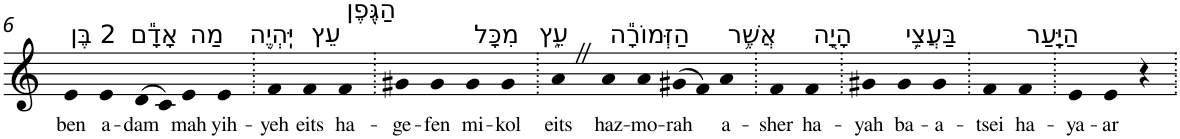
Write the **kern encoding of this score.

**kern	**text
*part1	*part1
*staff1	*staff1
*I"Piano	*
*I'Pno	*
!!LO:PB:g=z
*clefG2	*
*k[]	*
=6	=6
!LO:TX:a:t=2 בֶּן	!
!	!LO:LY:b
4e	ben
!LO:TX:a:t=אָדָ֕ם	!
!	!LO:LY:b
4e	a-
!	!LO:LY:b
(>8d	-dam
8c)	.
!LO:TX:a:t=מַה	!
!	!LO:LY:b
4e	mah
!LO:TX:a:t=יִּֽהְיֶ֥ה	!
!	!LO:LY:b
4e	yih-
=7.	=7.
!	!LO:LY:b
4f	-yeh
!LO:TX:a:t=עֵץ	!
!	!LO:LY:b
4f	eits
!LO:TX:a:t=הַגֶּ֖פֶן	!
!	!LO:LY:b
4f	ha-
=8.	=8.
!	!LO:LY:b
4g#X	-ge-
!	!LO:LY:b
4g#	-fen
!LO:TX:a:t=מִכָּל	!
!	!LO:LY:b
4g#	mi-
!	!LO:LY:b
4g#	-kol
=9.	=9.
!LO:TX:a:t=עֵ֑ץ	!
!	!LO:LY:b
4aZ	eits
!LO:TX:a:t=הַזְּמוֹרָ֕ה	!
!	!LO:LY:b
4a	haz-
!	!LO:LY:b
4a	-mo-
!	!LO:LY:b
(>8g#X	-rah
8f)	.
!LO:TX:a:t=אֲשֶׁ֥ר	!
!	!LO:LY:b
4a	a-
=10.	=10.
!	!LO:LY:b
4f	-sher
!LO:TX:a:t=הָיָ֖ה	!
!	!LO:LY:b
4f	ha-
=11.	=11.
!	!LO:LY:b
4g#X	-yah
!LO:TX:a:t=בַּעֲצֵ֥י	!
!	!LO:LY:b
4g#	ba-
!	!LO:LY:b
4g#	-a-
=12.	=12.
!	!LO:LY:b
4f	-tsei
!LO:TX:a:t=הַיָּֽעַר	!
!	!LO:LY:b
4f	ha-
=13.	=13.
!	!LO:LY:b
4e	-ya-
!	!LO:LY:b
4e	-ar
4r	.
=.	=.
*-	*-
